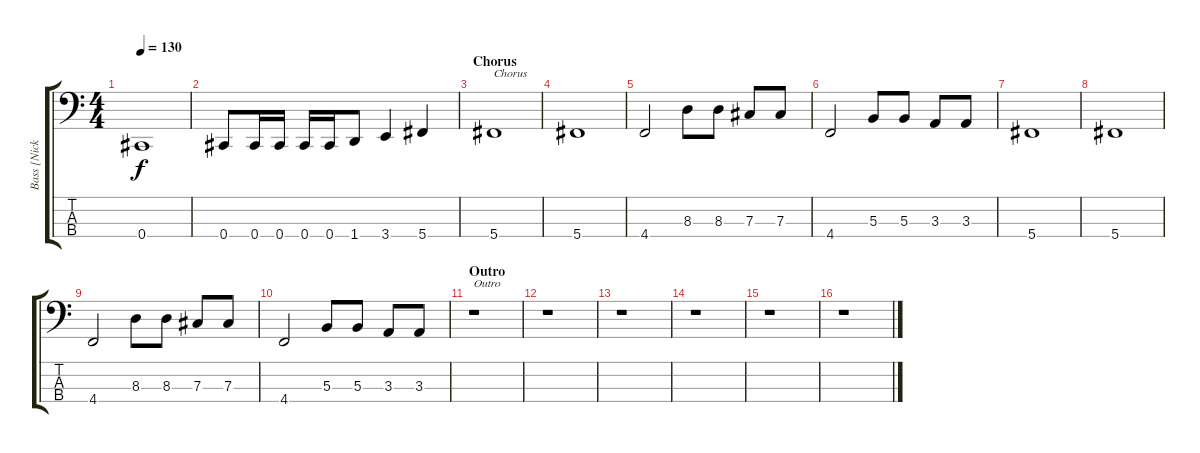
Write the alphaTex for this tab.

\track ("Bass [Nicklasson]" "Bass [Nick") {instrument electricbasspick}
\staff {score tabs}
\tuning (E2 B1 Gb1 Db1) {hide}
\ts (4 4)
\tempo 130
\clef f4
\ks c
0.4.1{dy f} |
0.4.8 0.4.16 0.4.16 0.4.16 0.4.16 1.4.8 3.4.4 5.4.4 |
\section ("" "Chorus")
5.4.1{txt "Chorus"} |
5.4.1 |
4.4.2 8.3.8 8.3.8 7.3.8 7.3.8 |
4.4.2 5.3.8 5.3.8 3.3.8 3.3.8 |
5.4.1 |
5.4.1 |
4.4.2 8.3.8 8.3.8 7.3.8 7.3.8 |
4.4.2 5.3.8 5.3.8 3.3.8 3.3.8 |
\section ("" "Outro")
r.1{txt "Outro "} |
r.1 |
r.1 |
r.1 |
r.1 |
r.1
